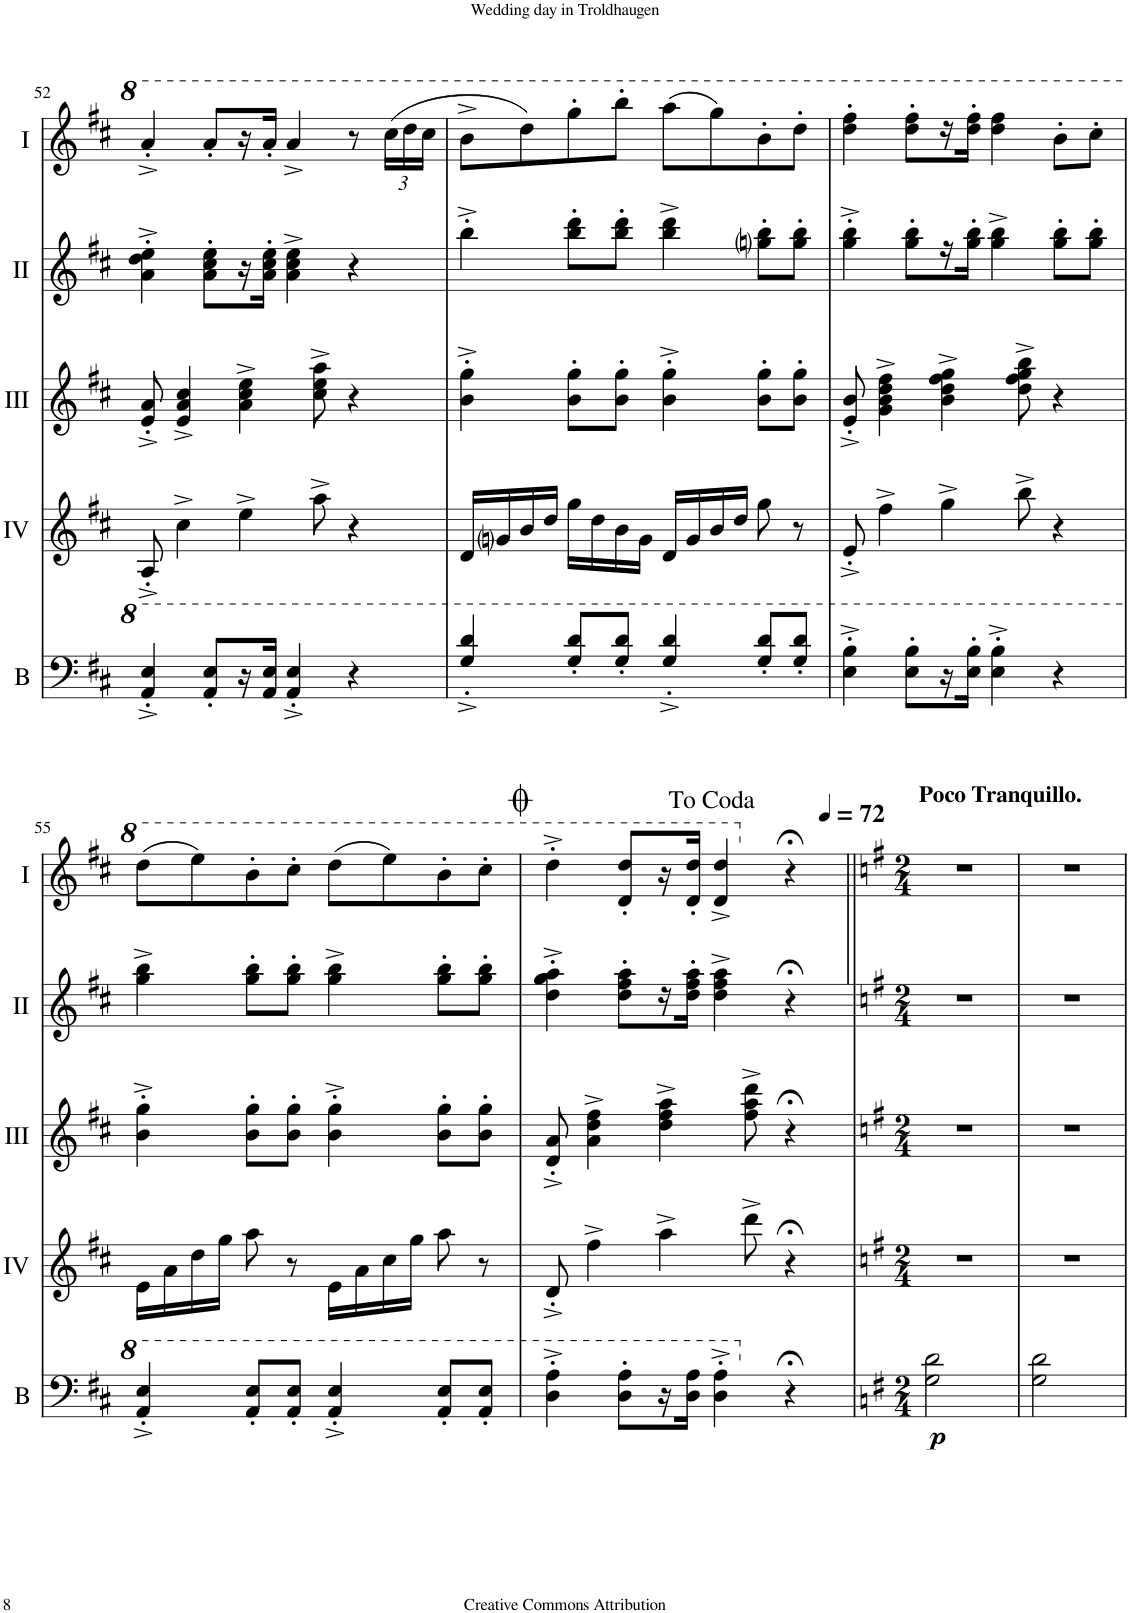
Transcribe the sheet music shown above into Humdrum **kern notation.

**kern	**dynam	**kern	**kern	**kern	**kern
*part5	*part5	*part4	*part3	*part2	*part1
*staff5	*staff5	*staff4	*staff3	*staff2	*staff1
*I"Bass	*	*I"Acc. 4	*I"Acc. 3	*I"Acc. 2	*I"Acc. 1
*I'B	*	*	*	*	*
!!LO:PB:g=z
*clefF4	*	*clefG2	*clefG2	*clefG2	*clefG2
*Trd7c12	*	*Trd7c12	*Trd7c12	*	*
*k[f#c#]	*	*k[f#c#]	*k[f#c#]	*k[f#c#]	*k[f#c#]
*M4/4	*	*M4/4	*M4/4	*M4/4	*M4/4
*met(c)	*	*met(c)	*met(c)	*met(c)	*met(c)
=52	=52	=52	=52	=52	=52
4A/'^ 4e/'^	.	8A'^/	8e/'^ 8a/'^	4a\'^ 4dd\'^ 4ee\'^	4aa'^/
.	.	4cc#^\	4e/^ 4a/^ 4cc#/^	.	.
8A/' 8e/'L	.	.	.	8a\' 8cc#\' 8ee\'L	8aa'/L
16r	.	4ee^\	4a\^ 4cc#\^ 4ee\^	16r	16r
16A/ 16e/JJ	.	.	.	16a\' 16cc#\' 16ee\'JJ	16aa'/JJ
4A/'^ 4e/'^	.	.	.	4a\^ 4cc#\^ 4ee\^	4aa^/
.	.	8aa^\	8cc#\^ 8ee\^ 8aa\^	.	.
4r	.	4r	4r	4r	8r
*	*	*	*	*	*Xbrackettup
.	.	.	.	.	(24ccc#\LL
.	.	.	.	.	24ddd\
.	.	.	.	.	24ccc#\JJ
=53	=53	=53	=53	=53	=53
4g/'<^< 4dd/'<^<	.	16d/LL	4b\'^ 4gg\'^	4bb'^\	8bb^\L
.	.	16gni/	.	.	.
.	.	16b/	.	.	8ddd\)
.	.	16dd/JJ	.	.	.
8g/'< 8dd/'<L	.	16gg\LL	8b\' 8gg\'L	8bb\' 8ddd\'L	8ggg'\
.	.	16dd\	.	.	.
8g/'< 8dd/'<J	.	16b\	8b\' 8gg\'J	8bb\' 8ddd\'J	8bbb'\J
.	.	16g\JJ	.	.	.
4g/'<^< 4dd/'<^<	.	16d/LL	4b\'^ 4gg\'^	4bb\^ 4ddd\^	(8aaa\L
.	.	16g/	.	.	.
.	.	16b/	.	.	8ggg\)
.	.	16dd/JJ	.	.	.
8g/'< 8dd/'<L	.	8gg\	8b\' 8gg\'L	8ggni\' 8bb\'L	8bb'\
8g/'< 8dd/'<J	.	8r	8b\' 8gg\'J	8gg\' 8bb\'J	8ddd'\J
=54	=54	=54	=54	=54	=54
4e\'^ 4b\'^	.	8e'^/	8e/'^ 8b/'^	4gg\'^ 4bb\'^	4ddd\' 4fff#\'
.	.	4ff#^\	4g\^ 4b\^ 4dd\^ 4ff#\^	.	.
8e\' 8b\'L	.	.	.	8gg\' 8bb\'L	8ddd\' 8fff#\'L
16r	.	4gg^\	4b\^ 4dd\^ 4ff#\^ 4gg\^	16r	16r
16e\' 16b\'JJ	.	.	.	16gg\' 16bb\'JJ	16ddd\' 16fff#\'JJ
4e\'^ 4b\'^	.	.	.	4gg\^ 4bb\^	4ddd\ 4fff#\
.	.	8bb^\	8dd\^ 8ff#\^ 8gg\^ 8bb\^	.	.
4r	.	4r	4r	8gg\' 8bb\'L	8bb'\L
.	.	.	.	8gg\' 8bb\'J	8ccc#'\J
!!LO:LB:g=z
=55	=55	=55	=55	=55	=55
4A/'^ 4e/'^	.	16e\LL	4b\'^ 4gg\'^	4gg\^ 4bb\^	(8ddd\L
.	.	16a\	.	.	.
.	.	16dd\	.	.	8eee\)
.	.	16gg\JJ	.	.	.
8A/' 8e/'L	.	8aa\	8b\' 8gg\'L	8gg\' 8bb\'L	8bb'\
8A/' 8e/'J	.	8r	8b\' 8gg\'J	8gg\' 8bb\'J	8ccc#'\J
4A/'^ 4e/'^	.	16e\LL	4b\'^ 4gg\'^	4gg\^ 4bb\^	(8ddd\L
.	.	16a\	.	.	.
.	.	16cc#\	.	.	8eee\)
.	.	16gg\JJ	.	.	.
8A/' 8e/'L	.	8aa\	8b\' 8gg\'L	8gg\' 8bb\'L	8bb'\
8A/' 8e/'J	.	8r	8b\' 8gg\'J	8gg\' 8bb\'J	8ccc#'\J
=56	=56	=56	=56	=56	=56
4d\'^ 4a\'^	.	8d'^/	8d/'^ 8a/'^	4dd\'^ 4gg\'^ 4aa\'^	4ddd'^\
.	.	4ff#^\	4a\^ 4dd\^ 4ff#\^	.	.
8d\' 8a\'L	.	.	.	8dd\' 8ff#\' 8aa\'L	8dd/' 8ddd/'L
16r	.	4aa^\	4dd\^ 4ff#\^ 4aa\^	16r	16r
16d\ 16a\JJ	.	.	.	16dd\' 16ff#\' 16aa\'JJ	16dd/' 16ddd/'JJ
4d\'^ 4a\'^	.	.	.	4dd\^ 4ff#\^ 4aa\^	4dd/^ 4ddd/^
.	.	8ddd^\	8ff#\^ 8aa\^ 8ddd\^	.	.
4r;<	.	4r;<	4r;<	4r;<	4r;<
=57||	=57||	=57||	=57||	=57||	=57||
*k[f#]	*	*k[f#]	*k[f#]	*k[f#]	*k[f#]
*M2/4	*	*M2/4	*M2/4	*M2/4	*M2/4
*	*	*	*	*	*MM72
!	!	!	!	!	!LO:TX:a:B:t=Poco Tranquillo.
!	!LO:DY:b	!	!	!	!
2G\ 2d\	p	2r	2r	2r	2r
=58	=58	=58	=58	=58	=58
2G\ 2d\	.	2r	2r	2r	2r
=	=	=	=	=	=
*-	*-	*-	*-	*-	*-
